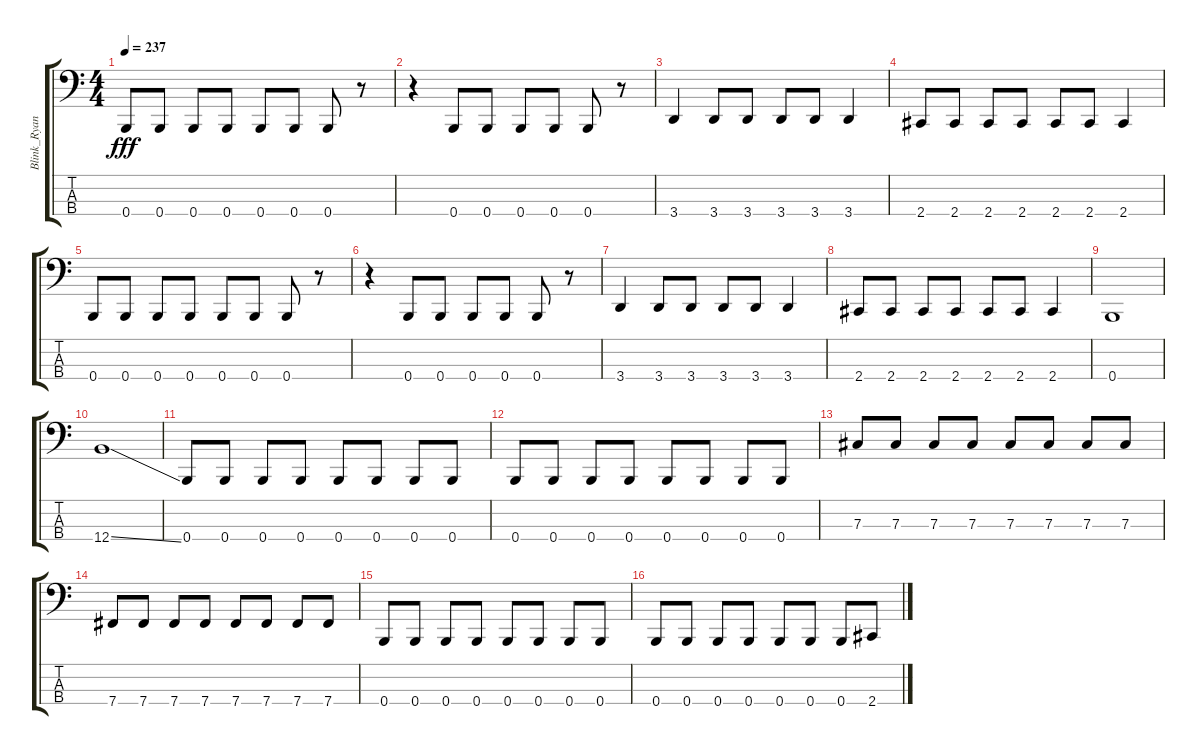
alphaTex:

\track ("Blink_Ryan" "Blink_Ryan") {instrument electricbasspick}
\staff {score tabs}
\tuning (E2 B1 Gb1 B0) {hide}
\ts (4 4)
\tempo 237
\clef f4
\ks c
0.4.8{dy fff} 0.4.8 0.4.8 0.4.8 0.4.8 0.4.8 0.4.8 r.8 |
r.4 0.4.8 0.4.8 0.4.8 0.4.8 0.4.8 r.8 |
3.4.4 3.4.8 3.4.8 3.4.8 3.4.8 3.4.4 |
2.4.8 2.4.8 2.4.8 2.4.8 2.4.8 2.4.8 2.4.4 |
0.4.8 0.4.8 0.4.8 0.4.8 0.4.8 0.4.8 0.4.8 r.8 |
r.4 0.4.8 0.4.8 0.4.8 0.4.8 0.4.8 r.8 |
3.4.4 3.4.8 3.4.8 3.4.8 3.4.8 3.4.4 |
2.4.8 2.4.8 2.4.8 2.4.8 2.4.8 2.4.8 2.4.4 |
0.4.1 |
12.4{ss}.1 |
0.4.8 0.4.8 0.4.8 0.4.8 0.4.8 0.4.8 0.4.8 0.4.8 |
0.4.8 0.4.8 0.4.8 0.4.8 0.4.8 0.4.8 0.4.8 0.4.8 |
7.3.8 7.3.8 7.3.8 7.3.8 7.3.8 7.3.8 7.3.8 7.3.8 |
7.4.8 7.4.8 7.4.8 7.4.8 7.4.8 7.4.8 7.4.8 7.4.8 |
0.4.8 0.4.8 0.4.8 0.4.8 0.4.8 0.4.8 0.4.8 0.4.8 |
0.4.8 0.4.8 0.4.8 0.4.8 0.4.8 0.4.8 0.4.8 2.4.8
